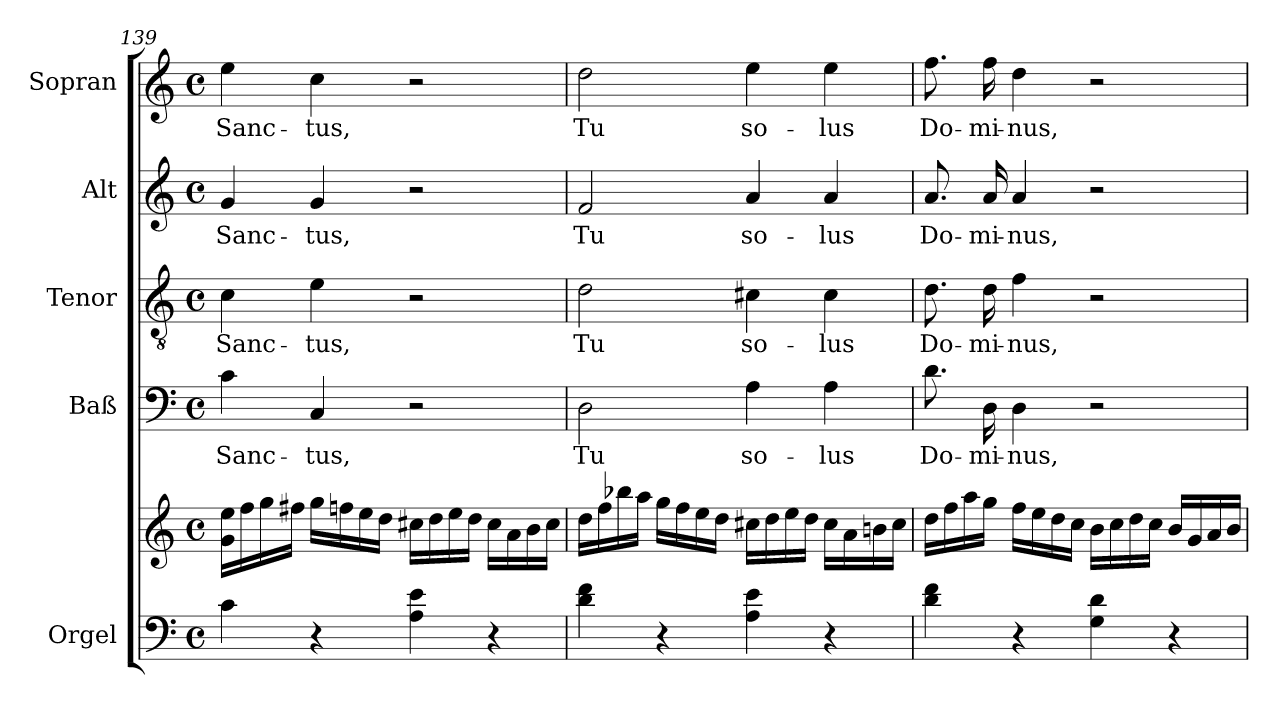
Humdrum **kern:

**kern	**kern	**kern	**text	**kern	**text	**kern	**text	**kern	**text
*part5	*part5	*part4	*part4	*part3	*part3	*part2	*part2	*part1	*part1
*staff6	*staff5	*staff4	*staff4	*staff3	*staff3	*staff2	*staff2	*staff1	*staff1
*I"Orgel	*	*I"Baß	*	*I"Tenor	*	*I"Alt	*	*I"Sopran	*
!!LO:PB:g=z
*clefF4	*clefG2	*clefF4	*	*clefGv2	*	*clefG2	*	*clefG2	*
*k[]	*k[]	*k[]	*	*k[]	*	*k[]	*	*k[]	*
*C:	*C:	*C:	*	*C:	*	*C:	*	*C:	*
*M4/4	*M4/4	*M4/4	*	*M4/4	*	*M4/4	*	*M4/4	*
*met(c)	*met(c)	*met(c)	*	*met(c)	*	*met(c)	*	*met(c)	*
=139	=139	=139	=139	=139	=139	=139	=139	=139	=139
!	!	!	!LO:LY:b	!	!LO:LY:b	!	!LO:LY:b	!	!LO:LY:b
4c\	16g\ 16ee\LL	4c\	Sanc-	4c\	Sanc-	4g/	Sanc-	4ee\	Sanc-
.	16ff\	.	.	.	.	.	.	.	.
.	16gg\	.	.	.	.	.	.	.	.
.	16ff#X\JJ	.	.	.	.	.	.	.	.
!	!	!	!LO:LY:b	!	!LO:LY:b	!	!LO:LY:b	!	!LO:LY:b
4r	16gg\LL	4C/	-tus,	4e\	-tus,	4g/	-tus,	4cc\	-tus,
.	16ffn\	.	.	.	.	.	.	.	.
.	16ee\	.	.	.	.	.	.	.	.
.	16dd\JJ	.	.	.	.	.	.	.	.
4A\ 4e\	16cc#X\LL	2r	.	2r	.	2r	.	2r	.
.	16dd\	.	.	.	.	.	.	.	.
.	16ee\	.	.	.	.	.	.	.	.
.	16dd\JJ	.	.	.	.	.	.	.	.
4r	16cc#\LL	.	.	.	.	.	.	.	.
.	16a\	.	.	.	.	.	.	.	.
.	16b\	.	.	.	.	.	.	.	.
.	16cc#\JJ	.	.	.	.	.	.	.	.
=140	=140	=140	=140	=140	=140	=140	=140	=140	=140
!	!	!	!LO:LY:b	!	!LO:LY:b	!	!LO:LY:b	!	!LO:LY:b
4d\ 4f\	16dd\LL	2D\	Tu	2d\	Tu	2f/	Tu	2dd\	Tu
.	16ff\	.	.	.	.	.	.	.	.
.	16bb-X\	.	.	.	.	.	.	.	.
.	16aa\JJ	.	.	.	.	.	.	.	.
4r	16gg\LL	.	.	.	.	.	.	.	.
.	16ff\	.	.	.	.	.	.	.	.
.	16ee\	.	.	.	.	.	.	.	.
.	16dd\JJ	.	.	.	.	.	.	.	.
!	!	!	!LO:LY:b	!	!LO:LY:b	!	!LO:LY:b	!	!LO:LY:b
4A\ 4e\	16cc#X\LL	4A\	so-	4c#X\	so-	4a/	so-	4ee\	so-
.	16dd\	.	.	.	.	.	.	.	.
.	16ee\	.	.	.	.	.	.	.	.
.	16dd\JJ	.	.	.	.	.	.	.	.
!	!	!	!LO:LY:b	!	!LO:LY:b	!	!LO:LY:b	!	!LO:LY:b
4r	16cc#\LL	4A\	-lus	4c#\	-lus	4a/	-lus	4ee\	-lus
.	16a\	.	.	.	.	.	.	.	.
.	16bn\	.	.	.	.	.	.	.	.
.	16cc#\JJ	.	.	.	.	.	.	.	.
=141	=141	=141	=141	=141	=141	=141	=141	=141	=141
!	!	!	!LO:LY:b	!	!LO:LY:b	!	!LO:LY:b	!	!LO:LY:b
4d\ 4f\	16dd\LL	8.d\	Do-	8.d\	Do-	8.a/	Do-	8.ff\	Do-
.	16ff\	.	.	.	.	.	.	.	.
.	16aa\	.	.	.	.	.	.	.	.
!	!	!	!LO:LY:b	!	!LO:LY:b	!	!LO:LY:b	!	!LO:LY:b
.	16gg\JJ	16D\	-mi-	16d\	-mi-	16a/	-mi-	16ff\	-mi-
!	!	!	!LO:LY:b	!	!LO:LY:b	!	!LO:LY:b	!	!LO:LY:b
4r	16ff\LL	4D\	-nus,	4f\	-nus,	4a/	-nus,	4dd\	-nus,
.	16ee\	.	.	.	.	.	.	.	.
.	16dd\	.	.	.	.	.	.	.	.
.	16cc\JJ	.	.	.	.	.	.	.	.
4G\ 4d\	16b\LL	2r	.	2r	.	2r	.	2r	.
.	16cc\	.	.	.	.	.	.	.	.
.	16dd\	.	.	.	.	.	.	.	.
.	16cc\JJ	.	.	.	.	.	.	.	.
4r	16b/LL	.	.	.	.	.	.	.	.
.	16g/	.	.	.	.	.	.	.	.
.	16a/	.	.	.	.	.	.	.	.
.	16b/JJ	.	.	.	.	.	.	.	.
=	=	=	=	=	=	=	=	=	=
*-	*-	*-	*-	*-	*-	*-	*-	*-	*-
